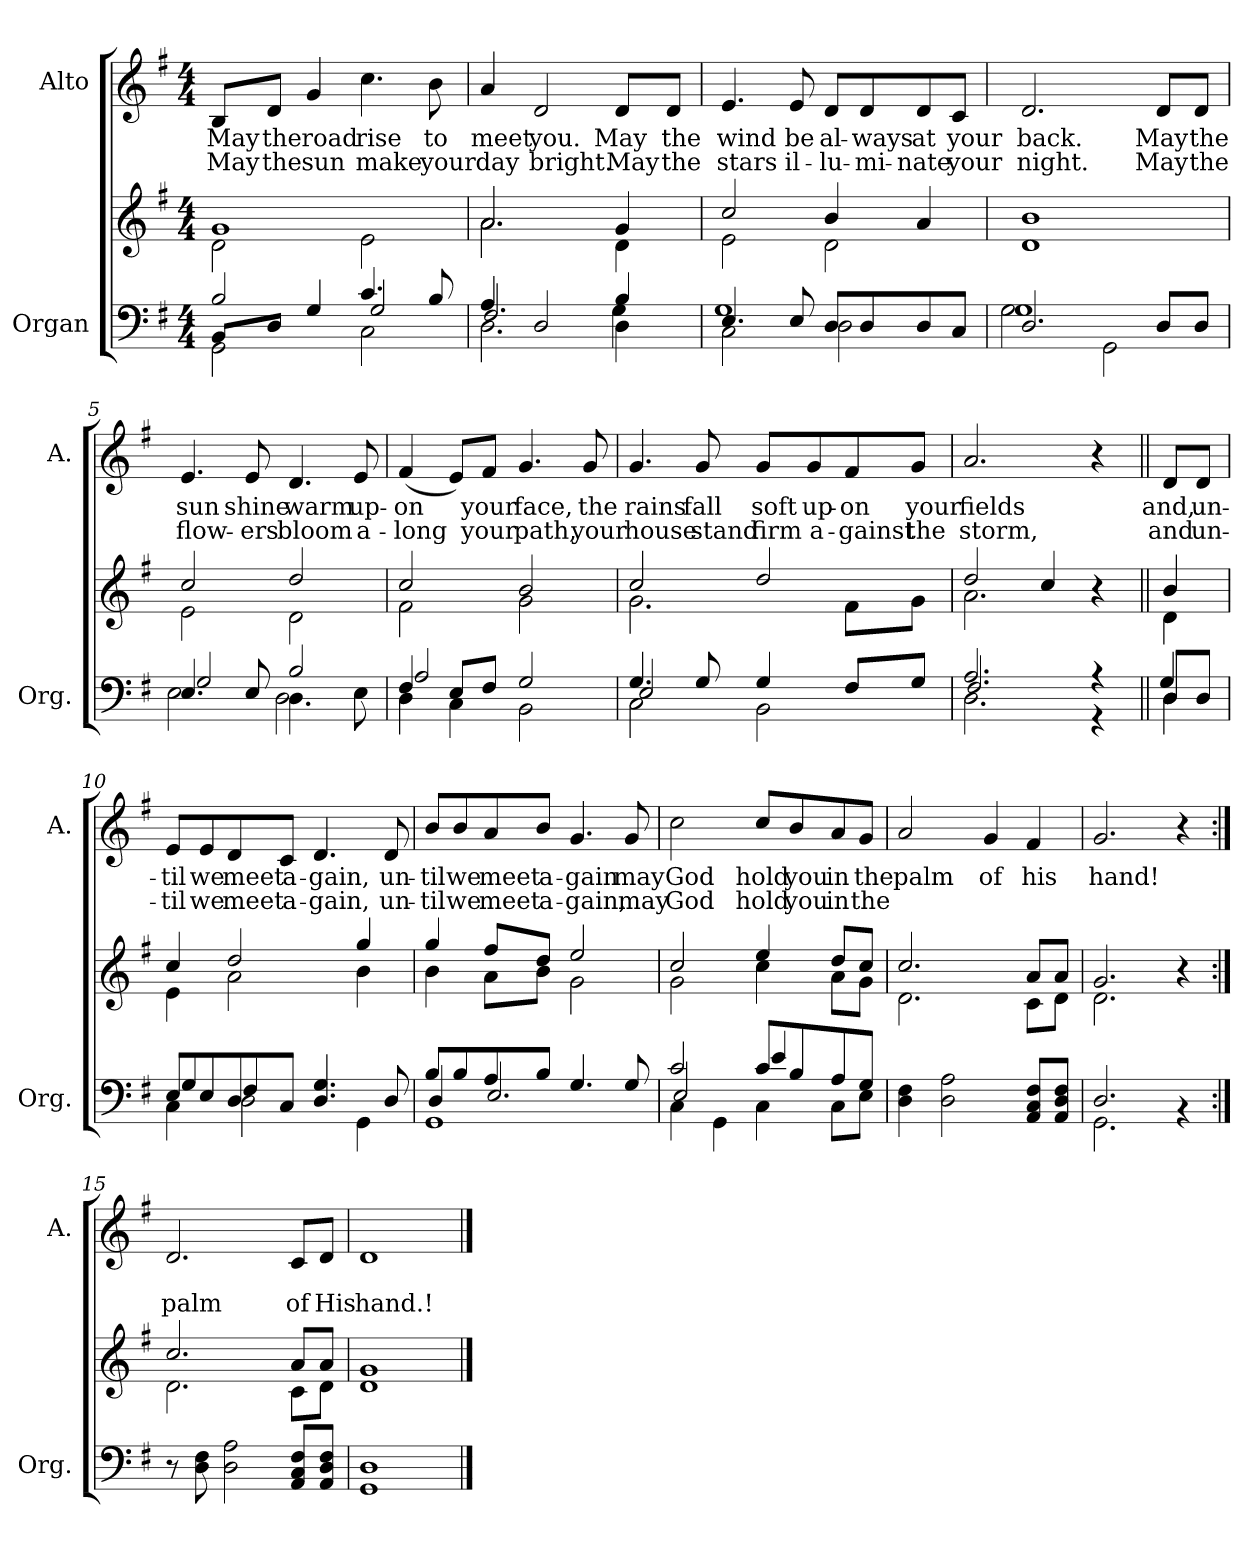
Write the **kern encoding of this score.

**kern	**kern	**kern	**text	**text
*part2	*part2	*part1	*part1	*part1
*staff3	*staff2	*staff1	*staff1	*staff1
*I"Organ	*	*I"Alto	*	*
*I'Org.	*	*I'A.	*	*
*clefF4	*clefG2	*clefG2	*	*
*k[f#]	*k[f#]	*k[f#]	*	*
*M4/4	*M4/4	*M4/4	*	*
*MM75	*MM75	*MM75	*	*
=1	=1	=1	=1	=1
*^	*^	*	*	*
*	*^	*	*	*	*	*
!	!	!	!	!	!	!LO:LY:b	!LO:LY:b
8BB/L	2B/	2GG\	1g	2d\	8B/L	May	May
!	!	!	!	!	!	!LO:LY:b	!LO:LY:b
8D/J	.	.	.	.	8d/J	the	the
!	!	!	!	!	!	!LO:LY:b	!LO:LY:b
4G/	.	.	.	.	4g/	road	sun
!	!	!	!	!	!	!LO:LY:b	!LO:LY:b
4.c/	2G/	2C\	.	2e\	4.cc\	rise	make
!	!	!	!	!	!	!LO:LY:b	!LO:LY:b
8B/	.	.	.	.	8b\	to	your
=2	=2	=2	=2	=2	=2	=2	=2
!	!	!	!	!	!	!LO:LY:b	!LO:LY:b
4A/	2.F#/	2.D\	2.a/	2.a\	4a/	meet	day
!	!	!	!	!	!	!LO:LY:b	!LO:LY:b
2D/	.	.	.	.	2d/	you.	bright.
!	!	!	!	!	!	!LO:LY:b	!LO:LY:b
4D\	4B/	4G\	4g/	4d\	8d/L	May	May
!	!	!	!	!	!	!LO:LY:b	!LO:LY:b
.	.	.	.	.	8d/J	the	the
=3	=3	=3	=3	=3	=3	=3	=3
!	!	!	!	!	!	!LO:LY:b	!LO:LY:b
4.E/	1G	2C\	2cc/	2e\	4.e/	wind	stars
!	!	!	!	!	!	!LO:LY:b	!LO:LY:b
8E/	.	.	.	.	8e/	be	il-
!	!	!	!	!	!	!LO:LY:b	!LO:LY:b
8D/L	.	2D\	4b/	2d\	8d/L	al-	-lu-
!	!	!	!	!	!	!LO:LY:b	!LO:LY:b
8D/	.	.	.	.	8d/	-ways	-mi-
!	!	!	!	!	!	!LO:LY:b	!LO:LY:b
8D/	.	.	4a/	.	8d/	at	-nate
!	!	!	!	!	!	!LO:LY:b	!LO:LY:b
8C/J	.	.	.	.	8c/J	your	your
!!LO:LB:g=z
=4	=4	=4	=4	=4	=4	=4	=4
!	!	!	!	!	!	!LO:LY:b	!LO:LY:b
2.D/	1G	2G\	1b	1d	2.d/	back.	night.
.	.	2GG\	.	.	.	.	.
!	!	!	!	!	!	!LO:LY:b	!LO:LY:b
8D/L	.	.	.	.	8d/L	May	May
!	!	!	!	!	!	!LO:LY:b	!LO:LY:b
8D/J	.	.	.	.	8d/J	the	the
=5	=5	=5	=5	=5	=5	=5	=5
!	!	!	!	!	!	!LO:LY:b	!LO:LY:b
4.E/	2G/	2E\	2cc/	2e\	4.e/	sun	flow-
!	!	!	!	!	!	!LO:LY:b	!LO:LY:b
8E/	.	.	.	.	8e/	shine	-ers
!	!	!	!	!	!	!LO:LY:b	!LO:LY:b
4.D\	2B/	2D\	2dd/	2d\	4.d/	warm	bloom
!	!	!	!	!	!	!LO:LY:b	!LO:LY:b
8E\	.	.	.	.	8e/	up-	a-
=6	=6	=6	=6	=6	=6	=6	=6
!	!	!	!	!	!	!LO:LY:b	!LO:LY:b
4F#/	2A/	4D\	2cc/	2f#\	(<4f#/	-on	-long
8E/L	.	4C\	.	.	8e/L)	.	.
!	!	!	!	!	!	!LO:LY:b	!LO:LY:b
8F#/J	.	.	.	.	8f#/J	your	your
!	!	!	!	!	!	!LO:LY:b	!LO:LY:b
2G/	2ryy	2BB\	2b/	2g\	4.g/	face,	path,
!	!	!	!	!	!	!LO:LY:b	!LO:LY:b
.	.	.	.	.	8g/	the	your
!!LO:LB:g=z
=7	=7	=7	=7	=7	=7	=7	=7
!	!	!	!	!	!	!LO:LY:b	!LO:LY:b
4.G/	2E/	2C\	2cc/	2.g\	4.g/	rains	house
!	!	!	!	!	!	!LO:LY:b	!LO:LY:b
8G/	.	.	.	.	8g/	fall	stand
!	!	!	!	!	!	!LO:LY:b	!LO:LY:b
4G/	2ryy	2BB\	2dd/	.	8g/L	soft	firm
!	!	!	!	!	!	!LO:LY:b	!LO:LY:b
.	.	.	.	.	8g/	up-	a-
!	!	!	!	!	!	!LO:LY:b	!LO:LY:b
8F#/L	.	.	.	8f#\L	8f#/	-on	-gainst
!	!	!	!	!	!	!LO:LY:b	!LO:LY:b
8G/J	.	.	.	8g\J	8g/J	your	the
=8	=8	=8	=8	=8	=8	=8	=8
!	!	!	!	!	!	!LO:LY:b	!LO:LY:b
2.A/	2.F#/	2.D\	2dd/	2.a\	2.a/	fields	storm,
.	.	.	4cc/	.	.	.	.
4r	4r	4ryy	4r	4ryy	4r	.	.
=9||	=9||	=9||	=9||	=9||	=9||	=9||	=9||
!	!	!	!	!	!	!LO:LY:b	!LO:LY:b
8D/L	4G/	4D\	4b/	4d\	8d/L	and,	and
!	!	!	!	!	!	!LO:LY:b	!LO:LY:b
8D/J	.	.	.	.	8d/J	un-	un-
=10	=10	=10	=10	=10	=10	=10	=10
!	!	!	!	!	!	!LO:LY:b	!LO:LY:b
8E/L	4G/	4C\	4cc/	4e\	8e/L	-til	-til
!	!	!	!	!	!	!LO:LY:b	!LO:LY:b
8E/	.	.	.	.	8e/	we	we
!	!	!	!	!	!	!LO:LY:b	!LO:LY:b
8D/	4F#/	2D\	2dd/	2a\	8d/	meet	meet
!	!	!	!	!	!	!LO:LY:b	!LO:LY:b
8C/J	.	.	.	.	8c/J	a-	a-
!	!	!	!	!	!	!LO:LY:b	!LO:LY:b
4.D/ 4.G/	2ryy	.	.	.	4.d/	-gain,	gain,
.	.	4GG\	4gg/	4b\	.	.	.
!	!	!	!	!	!	!LO:LY:b	!LO:LY:b
8D/	.	.	.	.	8d/	un-	un-
!!LO:PB:g=z
=11	=11	=11	=11	=11	=11	=11	=11
!	!	!	!	!	!	!LO:LY:b	!LO:LY:b
8B/L	4D/	1GG	4gg/	4b\	8b/L	-til	-til
!	!	!	!	!	!	!LO:LY:b	!LO:LY:b
8B/	.	.	.	.	8b/	we	we
!	!	!	!	!	!	!LO:LY:b	!LO:LY:b
8A/	2.E/	.	8ff#/L	8a\L	8a/	meet	meet
!	!	!	!	!	!	!LO:LY:b	!LO:LY:b
8B/J	.	.	8dd/J	8b\J	8b/J	a-	a-
!	!	!	!	!	!	!LO:LY:b	!LO:LY:b
4.G/	.	.	2ee/	2g\	4.g/	-gain	-gain,
!	!	!	!	!	!	!LO:LY:b	!LO:LY:b
8G/	.	.	.	.	8g/	may	may
=12	=12	=12	=12	=12	=12	=12	=12
!	!	!	!	!	!	!LO:LY:b	!LO:LY:b
2c/	2E/	4C\	2cc/	2g\	2cc\	God	God
.	.	4GG\	.	.	.	.	.
!	!	!	!	!	!	!LO:LY:b	!LO:LY:b
8c/L	4e/	4C\	4ee/	4cc\	8cc/L	hold	hold
!	!	!	!	!	!	!LO:LY:b	!LO:LY:b
8B/	.	.	.	.	8b/	you	you
!	!	!	!	!	!	!LO:LY:b	!LO:LY:b
8A/	4ryy	8C\L	8dd/L	8a\L	8a/	in	in
!	!	!	!	!	!	!LO:LY:b	!LO:LY:b
8G/J	.	8E\J	8cc/J	8g\J	8g/J	the	the
=13	=13	=13	=13	=13	=13	=13	=13
!	!	!	!	!	!	!LO:LY:b	!
*v	*v	*v	*	*	*	*	*
4D\ 4F#\	2.cc/	2.d\	2a/	palm	.
2D\ 2A\	.	.	.	.	.
!	!	!	!	!LO:LY:b	!
.	.	.	4g/	of	.
!	!	!	!	!LO:LY:b	!
8AA/ 8C/ 8F#/L	8a/L	8c\L	4f#/	his	.
8AA/ 8D/ 8F#/J	8a/J	8d\J	.	.	.
=14	=14	=14	=14	=14	=14
*^	*	*	*	*	*
!	!	!	!	!	!LO:LY:b	!
2.D/	2.GG\	2.g/	2.d\	2.g/	hand!	.
4rBB	4ryy	4r	4ryy	4r	.	.
=15:|!	=15:|!	=15:|!	=15:|!	=15:|!	=15:|!	=15:|!
!	!	!	!	!	!	!LO:LY:b
*v	*v	*	*	*	*	*
8r	2.cc/	2.d\	2.d/	.	palm
8D\ 8F#\	.	.	.	.	.
2D\ 2A\	.	.	.	.	.
!	!	!	!	!	!LO:LY:b
8AA/ 8C/ 8F#/L	8a/L	8c\L	8c/L	.	of
!	!	!	!	!	!LO:LY:b
8AA/ 8D/ 8F#/J	8a/J	8d\J	8d/J	.	His
=16	=16	=16	=16	=16	=16
*^	*	*	*	*	*
!	!	!	!	!	!	!LO:LY:b
1D	1GG	1g	1d	1d	.	hand.!
*v	*v	*	*	*	*	*
*	*v	*v	*	*	*
==	==	==	==	==
*-	*-	*-	*-	*-
